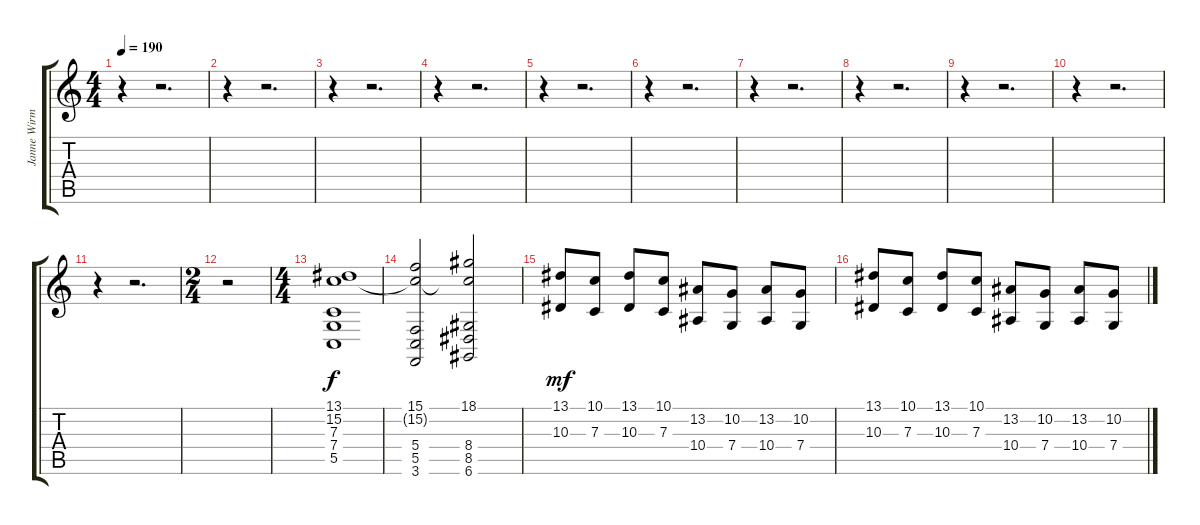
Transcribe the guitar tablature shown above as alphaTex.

\track ("Janne Wirman" "Janne Wirm") {instrument stringensemble1}
\staff {score tabs}
\tuning (D4 A3 F3 C3 G2 D2) {hide}
\ts (4 4)
\tempo 190
\clef g2
\ks c
r.4{dy f} r.2{d} |
r.4 r.2{d} |
r.4 r.2{d} |
r.4 r.2{d} |
r.4 r.2{d} |
r.4 r.2{d} |
r.4 r.2{d} |
r.4 r.2{d} |
r.4 r.2{d} |
r.4 r.2{d} |
r.4 r.2{d} |
\ts (2 4)
r.2 |
\ts (4 4)
(13.1 15.2 7.3 7.4 5.5).1 |
(15.1 15.2{t} 5.4 5.5 3.6).2 (18.1 15.2{t} 8.4 8.5 6.6).2 |
(13.1 10.3).8{dy mf} (10.1 7.3).8 (13.1 10.3).8 (10.1 7.3).8 (13.2 10.4).8 (10.2 7.4).8 (13.2 10.4).8 (10.2 7.4).8 |
(13.1 10.3).8 (10.1 7.3).8 (13.1 10.3).8 (10.1 7.3).8 (13.2 10.4).8 (10.2 7.4).8 (13.2 10.4).8 (10.2 7.4).8
